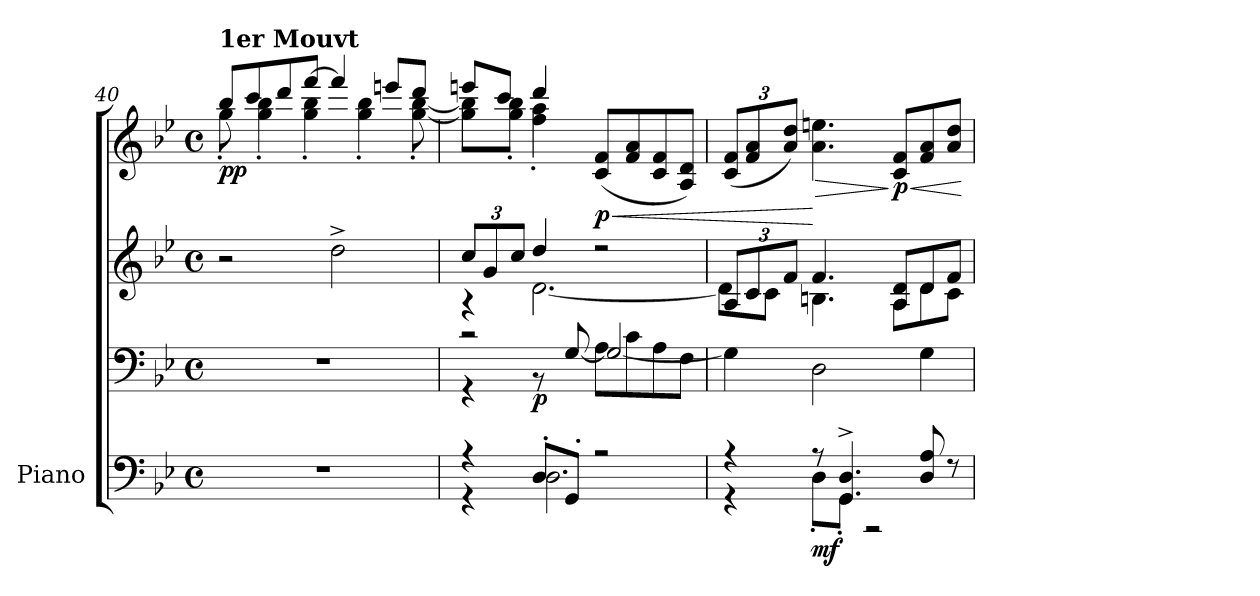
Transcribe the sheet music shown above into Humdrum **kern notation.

**kern	**kern	**kern	**kern	**dynam
*part1	*part1	*part1	*part1	*part1
*staff4	*staff3	*staff2	*staff1	*staff1/2/3/4
*I"Piano	*	*	*	*
*I'Pno.	*	*	*	*
!!LO:LB:g=z
*clefF4	*clefF4	*clefG2	*clefG2	*
*k[b-e-]	*k[b-e-]	*k[b-e-]	*k[b-e-]	*
*M4/4	*M4/4	*M4/4	*M4/4	*
*met(c)	*met(c)	*met(c)	*met(c)	*
=40	=40	=40	=40	=40
*	*	*	*^	*
!	!	!	!LO:TX:a:B:t=1er Mouvt	!	!
!	!	!	!	!	!LO:DY:b
1r	1r	2r	8bb-/L	8gg'\	pp
.	.	.	8ccc/	4gg\' 4bb-\'	.
.	.	.	8ddd/	.	.
.	.	.	[8fff/J	4gg\' 4bb-\'	.
.	.	2dd^\	4fff/]	.	.
.	.	.	.	4gg\' 4bb-\'	.
.	.	.	8eeen/L	.	.
.	.	.	8ddd/J	[8gg\' [8bb-\'	.
=41	=41	=41	=41	=41	=41
*^	*^	*	*	*	*
*	*	*	*	*Xbrackettup	*	*	*
*	*	*	*	*^	*	*	*
4r	4r	2r	4r	12cc/L	4r	8eeen/L	8gg\] 8bb-\]L	.
.	.	.	.	12g/	.	.	.	.
.	.	.	.	.	.	8ccc/J	8gg\' 8bb-\'J	.
.	.	.	.	12cc/J	.	.	.	.
!	!	!	!	!	!	!	!	!LO:DY:b=3
8D'/L	2.D\	.	8r	4dd/	[2.d\	4ddd/	4ff\' 4aa\'	p
8GG'/J	.	.	[8G/	.	.	.	.	.
!	!	!	!	!	!	!	!	!LO:HP:b
!	!	!	!	!	!	!	!	!LO:DY:n=1:b
2r	.	8A\L	2G/_	2r	.	(<8c/ 8f/L	2ryy	< p
.	.	8c\	.	.	.	8f/ 8a/	.	.
.	.	8A\	.	.	.	8c/ 8f/	.	.
.	.	8F\J	.	.	.	8A/ 8d/J)	.	.
*	*	*v	*v	*	*	*v	*v	*
=42	=42	=42	=42	=42	=42	=42
*	*	*	*	*	*Xbrackettup	*
4r	4r	4G\]	12A/L	8d\L]	(<12c/ 12f/L	.
.	.	.	12c/	.	12f/ 12a/	.
.	.	.	.	8c\J	.	.
.	.	.	12f/J	.	12a/ 12dd/J)	.
!	!	!	!	!	!	!LO:HP:n=1:b
!	!	!	!	!	!	!LO:DY:n=1:b=4
8r	8D'\L	2D\	4.f/	4.Bn\	4.a\ 4.een\	[ > mf
4.GG/^ 4.D/^	8GG'\J	.	.	.	.	.
.	2r	.	.	.	.	.
!	!	!	!	!	!	!LO:HP:n=1:b
!	!	!	!	!	!	!LO:DY:n=2:b
.	.	.	8A/ 8d/L	8A\L	8c/ 8f/L	] < p
8D/ 8A/	.	4G\	8d/	8d\	8f/ 8a/	.
8r	.	.	8f/J	8c\J	8a/ 8dd/J	.
*v	*v	*	*v	*v	*	*
.	.	.	.	[
=	=	=	=	=
*-	*-	*-	*-	*-
